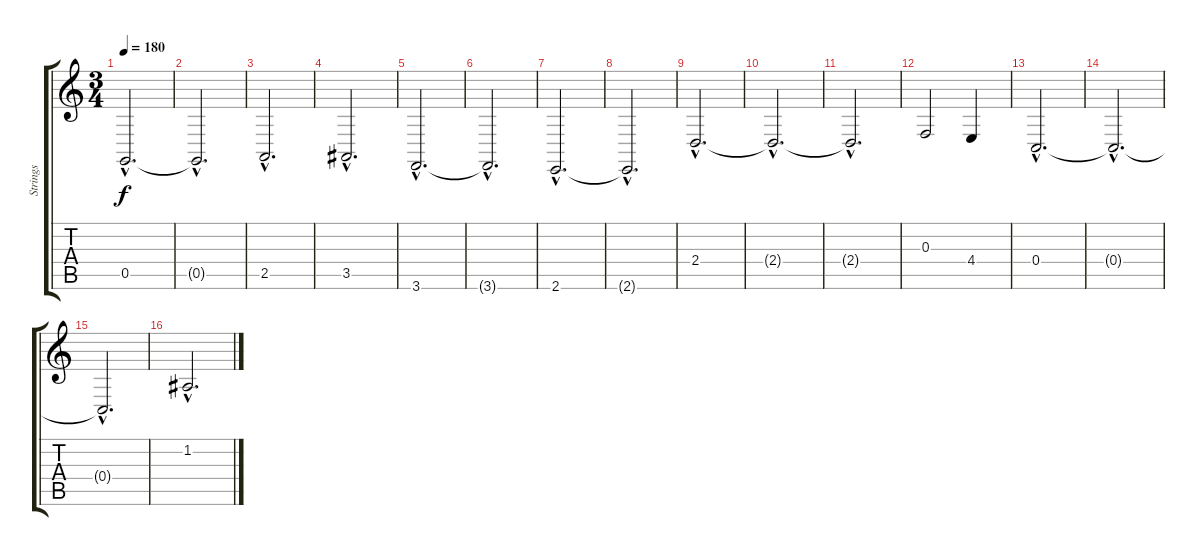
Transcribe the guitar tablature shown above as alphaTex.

\track ("Strings" "Strings") {instrument stringensemble1}
\staff {score tabs}
\tuning (D4 A3 F3 C3 G2 D2) {hide}
\ts (3 4)
\tempo 180
\clef g2
\ks c
0.5{hac}.2{d dy f} |
0.5{hac t}.2{d} |
2.5{hac}.2{d} |
3.5{hac}.2{d} |
3.6{hac}.2{d} |
3.6{hac t}.2{d} |
2.6{hac}.2{d} |
2.6{hac t}.2{d} |
2.4{hac}.2{d} |
2.4{hac t}.2{d} |
2.4{hac t}.2{d} |
0.3.2 4.4.4 |
0.4{hac}.2{d} |
0.4{hac t}.2{d} |
0.4{hac t}.2{d} |
1.2{hac}.2{d}
